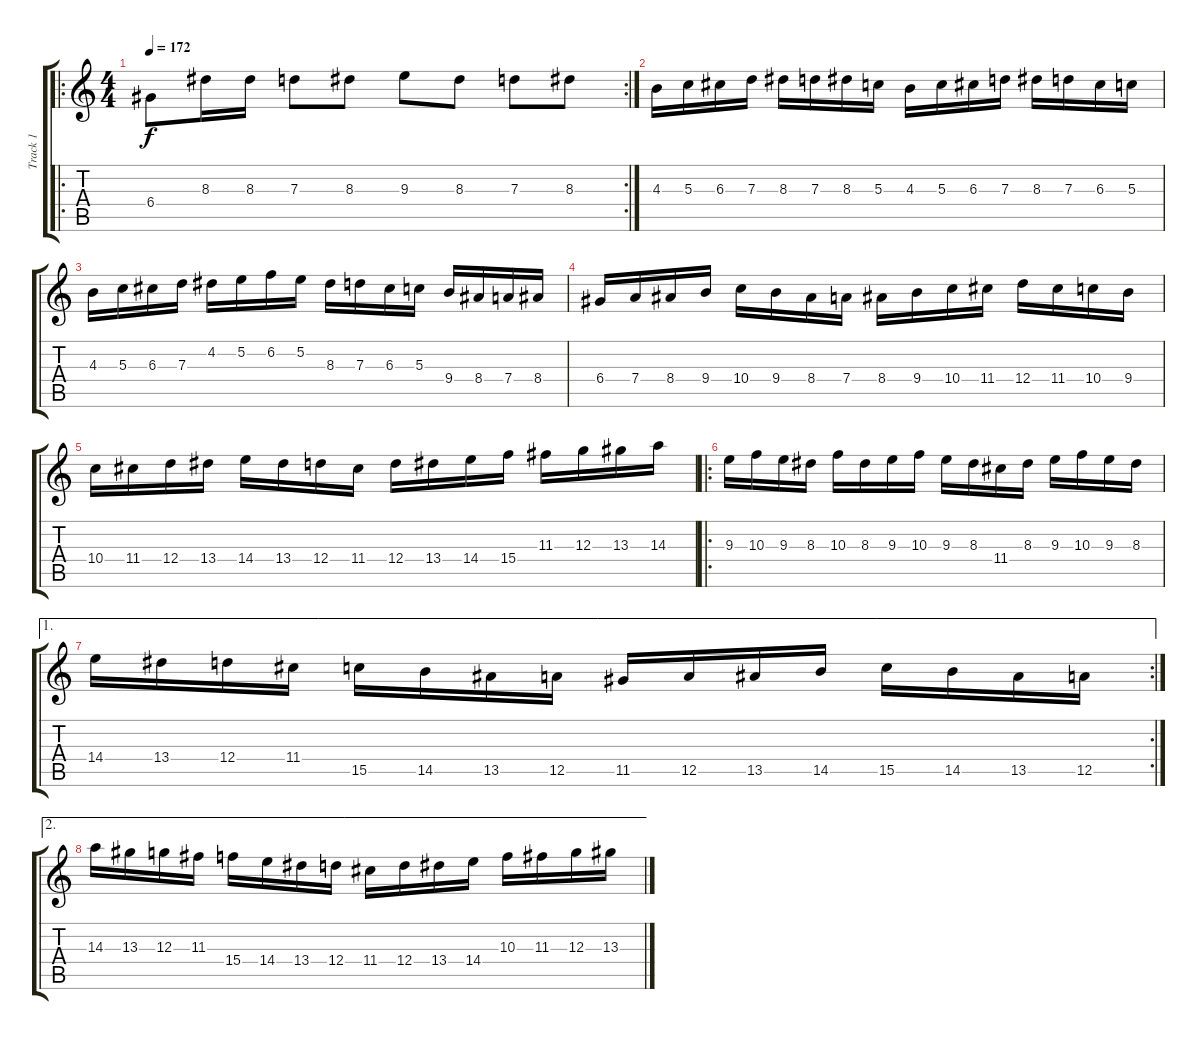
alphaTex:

\track ("Track 1" "Track 1") {instrument overdrivenguitar}
\staff {score tabs}
\tuning (E4 B3 G3 D3 A2 E2) {hide}
\ro
\rc 2
\ts (4 4)
\tempo 172
\clef g2
\ks c
6.4.8{dy f} 8.3.16 8.3.16 7.3.8 8.3.8 9.3.8 8.3.8 7.3.8 8.3.8 |
4.3.16 5.3.16 6.3.16 7.3.16 8.3.16 7.3.16 8.3.16 5.3.16 4.3.16 5.3.16 6.3.16 7.3.16 8.3.16 7.3.16 6.3.16 5.3.16 |
4.3.16 5.3.16 6.3.16 7.3.16 4.2.16 5.2.16 6.2.16 5.2.16 8.3.16 7.3.16 6.3.16 5.3.16 9.4.16 8.4.16 7.4.16 8.4.16 |
6.4.16 7.4.16 8.4.16 9.4.16 10.4.16 9.4.16 8.4.16 7.4.16 8.4.16 9.4.16 10.4.16 11.4.16 12.4.16 11.4.16 10.4.16 9.4.16 |
10.4.16 11.4.16 12.4.16 13.4.16 14.4.16 13.4.16 12.4.16 11.4.16 12.4.16 13.4.16 14.4.16 15.4.16 11.3.16 12.3.16 13.3.16 14.3.16 |
\ro
9.3.16 10.3.16 9.3.16 8.3.16 10.3.16 8.3.16 9.3.16 10.3.16 9.3.16 8.3.16 11.4.16 8.3.16 9.3.16 10.3.16 9.3.16 8.3.16 |
\ae 1
\rc 2
14.4.16 13.4.16 12.4.16 11.4.16 15.5.16 14.5.16 13.5.16 12.5.16 11.5.16 12.5.16 13.5.16 14.5.16 15.5.16 14.5.16 13.5.16 12.5.16 |
\ae 2
14.3.16 13.3.16 12.3.16 11.3.16 15.4.16 14.4.16 13.4.16 12.4.16 11.4.16 12.4.16 13.4.16 14.4.16 10.3.16 11.3.16 12.3.16 13.3.16
